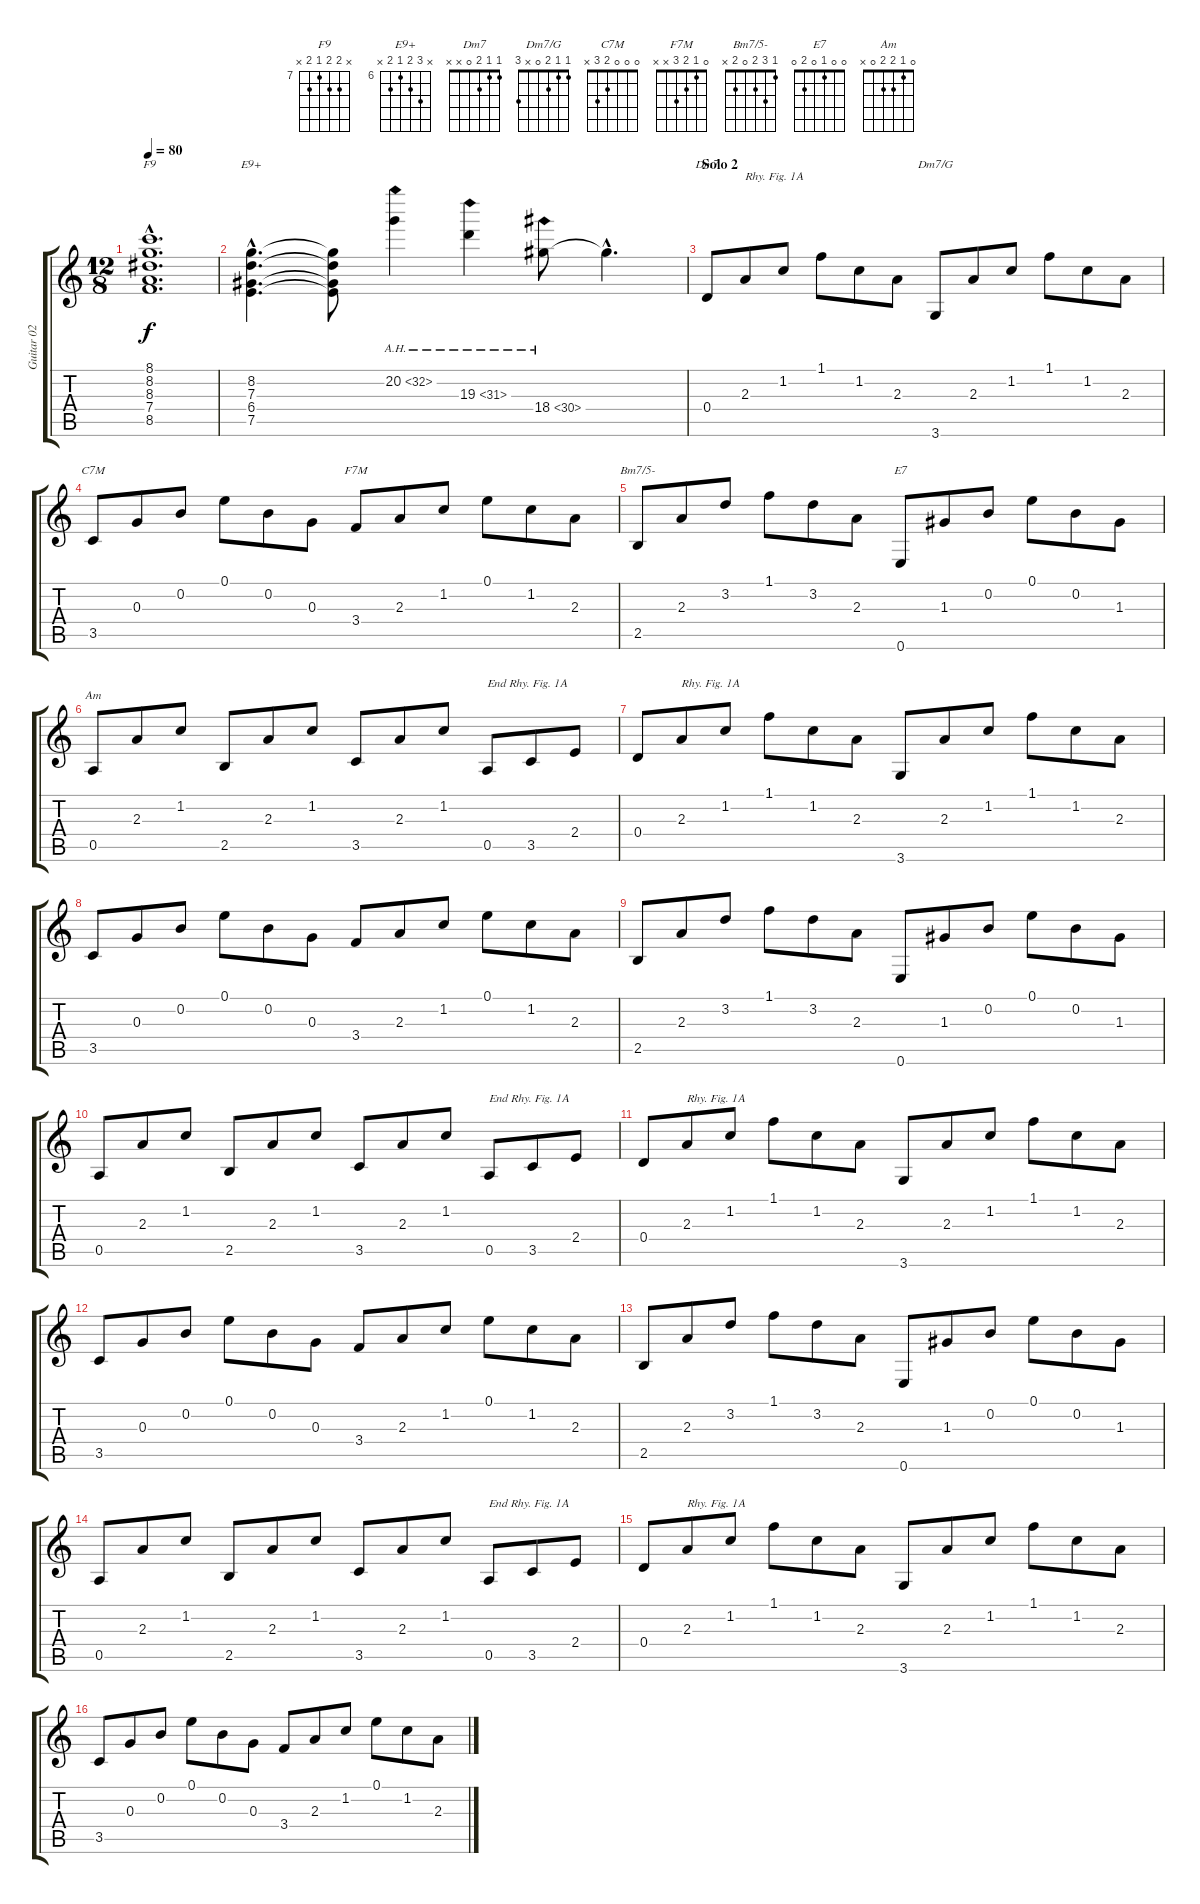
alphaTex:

\track ("Guitar 02 - Rhythm" "Guitar 02 ") {instrument electricguitarclean}
\staff {score tabs}
\tuning (E4 B3 G3 D3 A2 E2) {hide}
\chord ("F9" x 8 8 7 8 x) {firstfret 7}
\chord ("E9+" x 8 7 6 7 x) {firstfret 6}
\chord ("Dm7" 1 1 2 0 x x)
\chord ("Dm7/G" 1 1 2 0 x 3)
\chord ("C7M" 0 0 0 2 3 x)
\chord ("F7M" 0 1 2 3 x x)
\chord ("Bm7/5-" 1 3 2 0 2 x)
\chord ("E7" 0 0 1 0 2 0)
\chord ("Am" 0 1 2 2 0 x)
\ts (12 8)
\tempo 80
\clef g2
\ks c
(8.1{hac} 8.2{hac} 8.3{hac} 7.4{hac} 8.5{hac}).1{d ch "F9" dy f} |
(8.2{hac} 7.3{hac} 6.4{hac} 7.5{hac}).4{d ch "E9+"} (8.2{t} 7.3{t} 6.4{t} 7.5{t}).8 20.2{ah 12}.4 19.3{ah 12}.4 18.4{ah 12}.8 18.4{hac t}.4{d} |
\section ("" "Solo 2")
0.4.8{ch "Dm7"} 2.3.8{txt "Rhy. Fig. 1A"} 1.2.8 1.1.8 1.2.8 2.3.8 3.6.8{ch "Dm7/G"} 2.3.8 1.2.8 1.1.8 1.2.8 2.3.8 |
3.5.8{ch "C7M"} 0.3.8 0.2.8 0.1.8 0.2.8 0.3.8 3.4.8{ch "F7M"} 2.3.8 1.2.8 0.1.8 1.2.8 2.3.8 |
2.5.8{ch "Bm7/5-"} 2.3.8 3.2.8 1.1.8 3.2.8 2.3.8 0.6.8{ch "E7"} 1.3.8 0.2.8 0.1.8 0.2.8 1.3.8 |
0.5.8{ch "Am"} 2.3.8 1.2.8 2.5.8 2.3.8 1.2.8 3.5.8 2.3.8 1.2.8 0.5.8{txt "End Rhy. Fig. 1A"} 3.5.8 2.4.8 |
0.4.8 2.3.8{txt "Rhy. Fig. 1A"} 1.2.8 1.1.8 1.2.8 2.3.8 3.6.8 2.3.8 1.2.8 1.1.8 1.2.8 2.3.8 |
3.5.8 0.3.8 0.2.8 0.1.8 0.2.8 0.3.8 3.4.8 2.3.8 1.2.8 0.1.8 1.2.8 2.3.8 |
2.5.8 2.3.8 3.2.8 1.1.8 3.2.8 2.3.8 0.6.8 1.3.8 0.2.8 0.1.8 0.2.8 1.3.8 |
0.5.8 2.3.8 1.2.8 2.5.8 2.3.8 1.2.8 3.5.8 2.3.8 1.2.8 0.5.8{txt "End Rhy. Fig. 1A"} 3.5.8 2.4.8 |
0.4.8 2.3.8{txt "Rhy. Fig. 1A"} 1.2.8 1.1.8 1.2.8 2.3.8 3.6.8 2.3.8 1.2.8 1.1.8 1.2.8 2.3.8 |
3.5.8 0.3.8 0.2.8 0.1.8 0.2.8 0.3.8 3.4.8 2.3.8 1.2.8 0.1.8 1.2.8 2.3.8 |
2.5.8 2.3.8 3.2.8 1.1.8 3.2.8 2.3.8 0.6.8 1.3.8 0.2.8 0.1.8 0.2.8 1.3.8 |
0.5.8 2.3.8 1.2.8 2.5.8 2.3.8 1.2.8 3.5.8 2.3.8 1.2.8 0.5.8{txt "End Rhy. Fig. 1A"} 3.5.8 2.4.8 |
0.4.8 2.3.8{txt "Rhy. Fig. 1A"} 1.2.8 1.1.8 1.2.8 2.3.8 3.6.8 2.3.8 1.2.8 1.1.8 1.2.8 2.3.8 |
3.5.8 0.3.8 0.2.8 0.1.8 0.2.8 0.3.8 3.4.8 2.3.8 1.2.8 0.1.8 1.2.8 2.3.8
